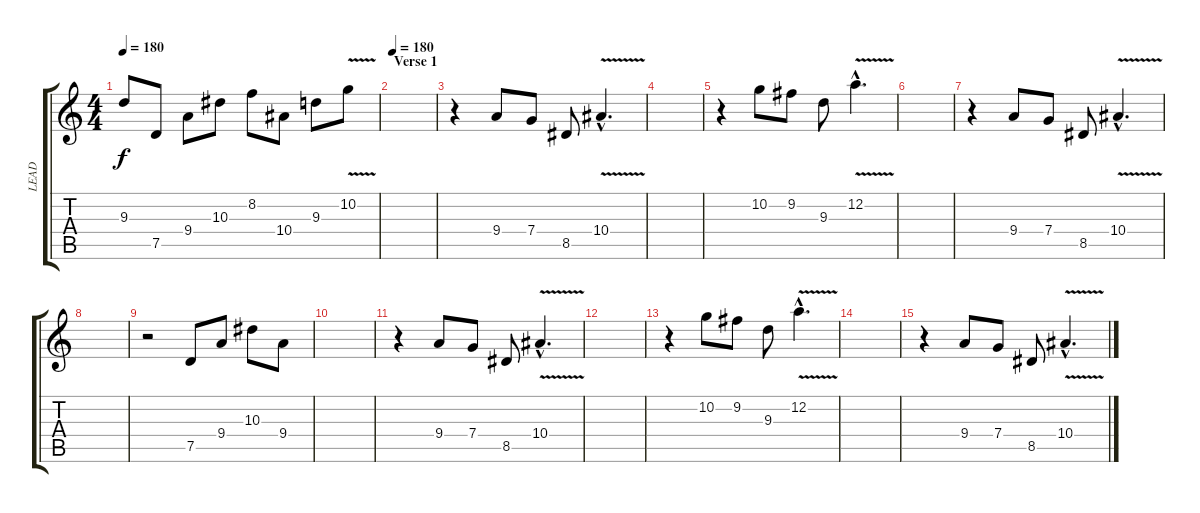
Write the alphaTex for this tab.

\track ("LEAD" "LEAD") {instrument distortionguitar}
\staff {score tabs}
\tuning (D4 A3 F3 C3 G2 D2) {hide}
\ts (4 4)
\tempo 180
\clef g2
\ks c
9.3.8{dy f} 7.5.8 9.4.8 10.3.8 8.2.8 10.4.8 9.3.8 10.2{v}.8 |
\section ("" "Verse 1")
\tempo 180
|
r.4{volume 11 instrument overdrivenguitar} 9.4.8 7.4.8 8.5.8 10.4{v hac}.4{d} |
|
r.4 10.2.8 9.2.8 9.3.8 12.2{v hac}.4{d} |
|
r.4 9.4.8 7.4.8 8.5.8 10.4{v hac}.4{d} |
|
r.2 7.5.8 9.4.8 10.3.8 9.4.8 |
|
r.4 9.4.8 7.4.8 8.5.8 10.4{v hac}.4{d} |
|
r.4 10.2.8 9.2.8 9.3.8 12.2{v hac}.4{d} |
|
r.4 9.4.8 7.4.8 8.5.8 10.4{v hac}.4{d}
